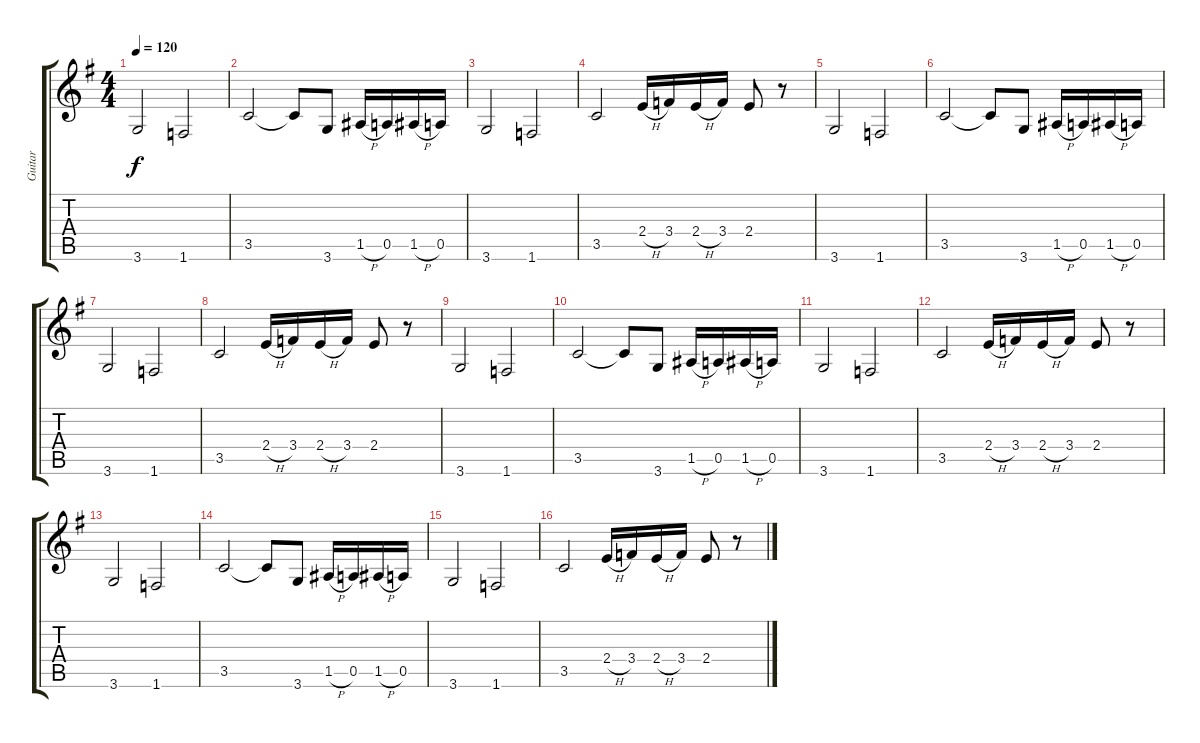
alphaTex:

\track ("Guitar" "Guitar") {instrument distortionguitar}
\staff {score tabs}
\tuning (E4 B3 G3 D3 A2 E2) {hide}
\ts (4 4)
\tempo 120
\clef g2
\ks g
3.6.2{dy f} 1.6.2 |
3.5.2 3.5{t}.8 3.6.8 1.5{h}.16 0.5.16 1.5{h}.16 0.5.16 |
3.6.2 1.6.2 |
3.5.2 2.4{h}.16 3.4.16 2.4{h}.16 3.4.16 2.4.8 r.8 |
3.6.2 1.6.2 |
3.5.2 3.5{t}.8 3.6.8 1.5{h}.16 0.5.16 1.5{h}.16 0.5.16 |
3.6.2 1.6.2 |
3.5.2 2.4{h}.16 3.4.16 2.4{h}.16 3.4.16 2.4.8 r.8 |
3.6.2 1.6.2 |
3.5.2 3.5{t}.8 3.6.8 1.5{h}.16 0.5.16 1.5{h}.16 0.5.16 |
3.6.2 1.6.2 |
3.5.2 2.4{h}.16 3.4.16 2.4{h}.16 3.4.16 2.4.8 r.8 |
3.6.2 1.6.2 |
3.5.2 3.5{t}.8 3.6.8 1.5{h}.16 0.5.16 1.5{h}.16 0.5.16 |
3.6.2 1.6.2 |
3.5.2 2.4{h}.16 3.4.16 2.4{h}.16 3.4.16 2.4.8 r.8
